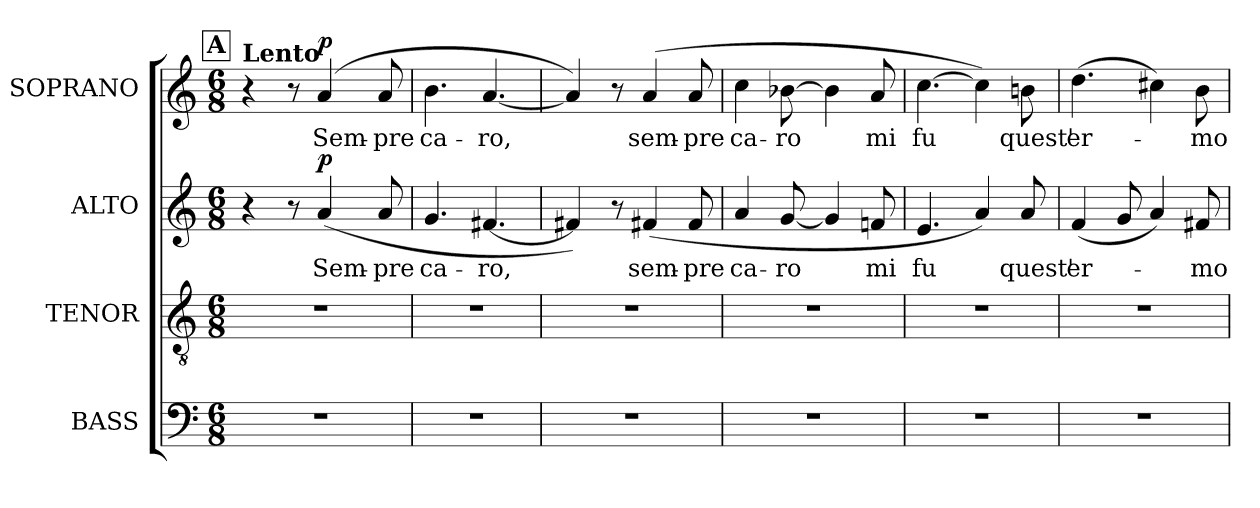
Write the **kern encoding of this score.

**kern	**kern	**kern	**text	**dynam	**kern	**text	**dynam
*part4	*part3	*part2	*part2	*part2	*part1	*part1	*part1
*staff4	*staff3	*staff2	*staff2	*staff2	*staff1	*staff1	*staff1
*I"BASS	*I"TENOR	*I"ALTO	*	*	*I"SOPRANO	*	*
*I'B.	*I'T.	*I'A.	*	*	*I'S.	*	*
!!LO:PB:g=z
*clefF4	*clefGv2	*clefG2	*	*	*clefG2	*	*
*	*ITrd7c12	*	*	*	*	*	*
*k[]	*k[]	*k[]	*	*	*k[]	*	*
*C:	*C:	*C:	*	*	*C:	*	*
*M6/8	*M6/8	*M6/8	*	*	*M6/8	*	*
*MM60	*MM60	*MM60	*	*	*MM60	*	*
!!LO:REH:place=s1:B:color=#000000:enc=box:fs=15.141:t=A
=1	=1	=1	=1	=1	=1	=1	=1
!	!	!	!	!	!LO:TX:a:B:t=Lento	!	!
!LO:N:vis=1	!LO:N:vis=1	!	!	!	!	!	!
2.r	2.r	4r	.	.	4r	.	.
.	.	8r	.	.	8r	.	.
!	!	!	!LO:LY:b:color=#000000	!	!	!	!
!	!	!	!	!	!	!LO:LY:b:color=#000000	!
.	.	(4ai/	Sem-	p	(4ai/	Sem-	p
!	!	!	!LO:LY:b:color=#000000	!	!	!	!
!	!	!	!	!	!	!LO:LY:b:color=#000000	!
.	.	8ai/	-pre	.	8ai/	-pre	.
=2	=2	=2	=2	=2	=2	=2	=2
!LO:N:vis=1	!LO:N:vis=1	!	!	!	!	!	!
!	!	!	!LO:LY:b:color=#000000	!	!	!	!
!	!	!	!	!	!	!LO:LY:b:color=#000000	!
2.r	2.r	4.gi/	ca-	.	4.bi\	ca-	.
!	!	!	!LO:LY:b:color=#000000	!	!	!	!
!	!	!	!	!	!	!LO:LY:b:color=#000000	!
.	.	[<4.f#Xi/	-ro,	.	[<4.ai/	-ro,	.
=3	=3	=3	=3	=3	=3	=3	=3
!LO:N:vis=1	!LO:N:vis=1	!	!	!	!	!	!
2.r	2.r	4f#Xi/])	.	.	4ai/])	.	.
.	.	8r	.	.	8r	.	.
!	!	!	!LO:LY:b:color=#000000	!	!	!	!
!	!	!	!	!	!	!LO:LY:b:color=#000000	!
.	.	(4f#Xi/	sem-	.	(4ai/	sem-	.
!	!	!	!LO:LY:b:color=#000000	!	!	!	!
!	!	!	!	!	!	!LO:LY:b:color=#000000	!
.	.	8f#i/	-pre	.	8ai/	-pre	.
=4	=4	=4	=4	=4	=4	=4	=4
!LO:N:vis=1	!LO:N:vis=1	!	!	!	!	!	!
!	!	!	!LO:LY:b:color=#000000	!	!	!	!
!	!	!	!	!	!	!LO:LY:b:color=#000000	!
2.r	2.r	4ai/	ca-	.	4cci\	ca-	.
!	!	!	!LO:LY:b:color=#000000	!	!	!	!
!	!	!	!	!	!	!LO:LY:b:color=#000000	!
.	.	[<8gi/	-ro	.	[>8b-Xi\	-ro	.
.	.	4gi/]	.	.	4b-i\]	.	.
!	!	!	!LO:LY:b:color=#000000	!	!	!	!
!	!	!	!	!	!	!LO:LY:b:color=#000000	!
.	.	8fni/	mi	.	8ai/	mi	.
=5	=5	=5	=5	=5	=5	=5	=5
!LO:N:vis=1	!LO:N:vis=1	!	!	!	!	!	!
!	!	!	!LO:LY:b:color=#000000	!	!	!	!
!	!	!	!	!	!	!LO:LY:b:color=#000000	!
2.r	2.r	4.ei/	fu	.	[>4.cci\	fu	.
.	.	4ai/)	.	.	4cci\])	.	.
!	!	!	!LO:LY:b:color=#000000	!	!	!	!
!	!	!	!	!	!	!LO:LY:b:color=#000000	!
.	.	8ai/	quest'	.	8bni\	quest'	.
=6	=6	=6	=6	=6	=6	=6	=6
!LO:N:vis=1	!LO:N:vis=1	!	!	!	!	!	!
!	!	!	!LO:LY:b:color=#000000	!	!	!	!
!	!	!	!	!	!	!LO:LY:b:color=#000000	!
2.r	2.r	(4fi/	er-	.	(4.ddi\	er-	.
.	.	8gi/	.	.	.	.	.
.	.	4ai/)	.	.	4cc#Xi\)	.	.
!	!	!	!LO:LY:b:color=#000000	!	!	!	!
!	!	!	!	!	!	!LO:LY:b:color=#000000	!
.	.	8f#Xi/	-mo	.	8bi\	-mo	.
=	=	=	=	=	=	=	=
*-	*-	*-	*-	*-	*-	*-	*-
